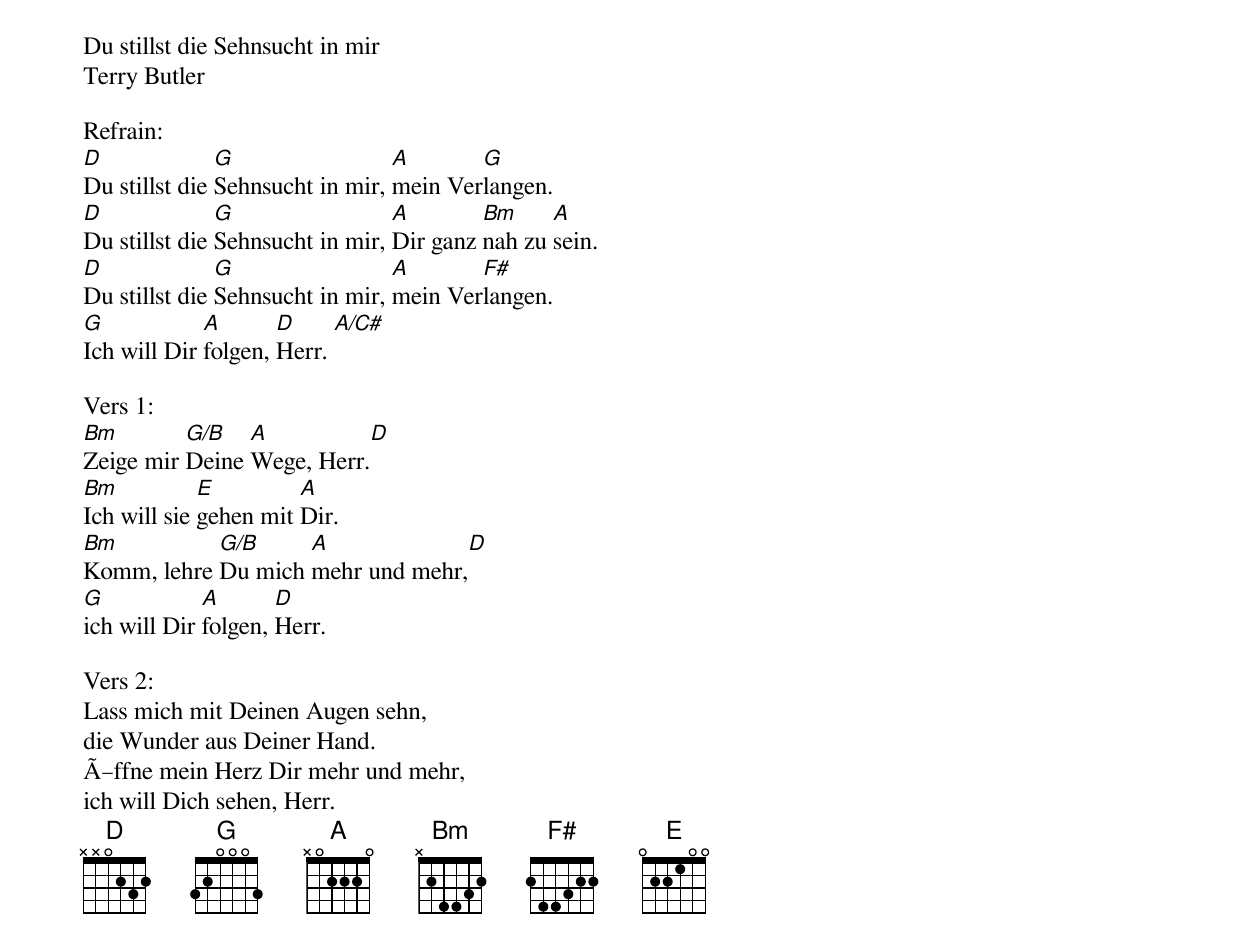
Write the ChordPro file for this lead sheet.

Du stillst die Sehnsucht in mir
Terry Butler

Refrain:
[D]Du stillst die [G]Sehnsucht in mir, [A]mein Ver[G]langen.
[D]Du stillst die [G]Sehnsucht in mir, [A]Dir ganz [Bm]nah zu [A]sein.
[D]Du stillst die [G]Sehnsucht in mir, [A]mein Ver[F#]langen.
[G]Ich will Dir [A]folgen, [D]Herr. [A/C#]

Vers 1:
[Bm]Zeige mir [G/B]Deine [A]Wege, Herr.[D]
[Bm]Ich will sie [E]gehen mit [A]Dir.
[Bm]Komm, lehre [G/B]Du mich [A]mehr und mehr,[D]
[G]ich will Dir [A]folgen, [D]Herr.

Vers 2:
Lass mich mit Deinen Augen sehn,
die Wunder aus Deiner Hand.
Ã–ffne mein Herz Dir mehr und mehr,
ich will Dich sehen, Herr.
